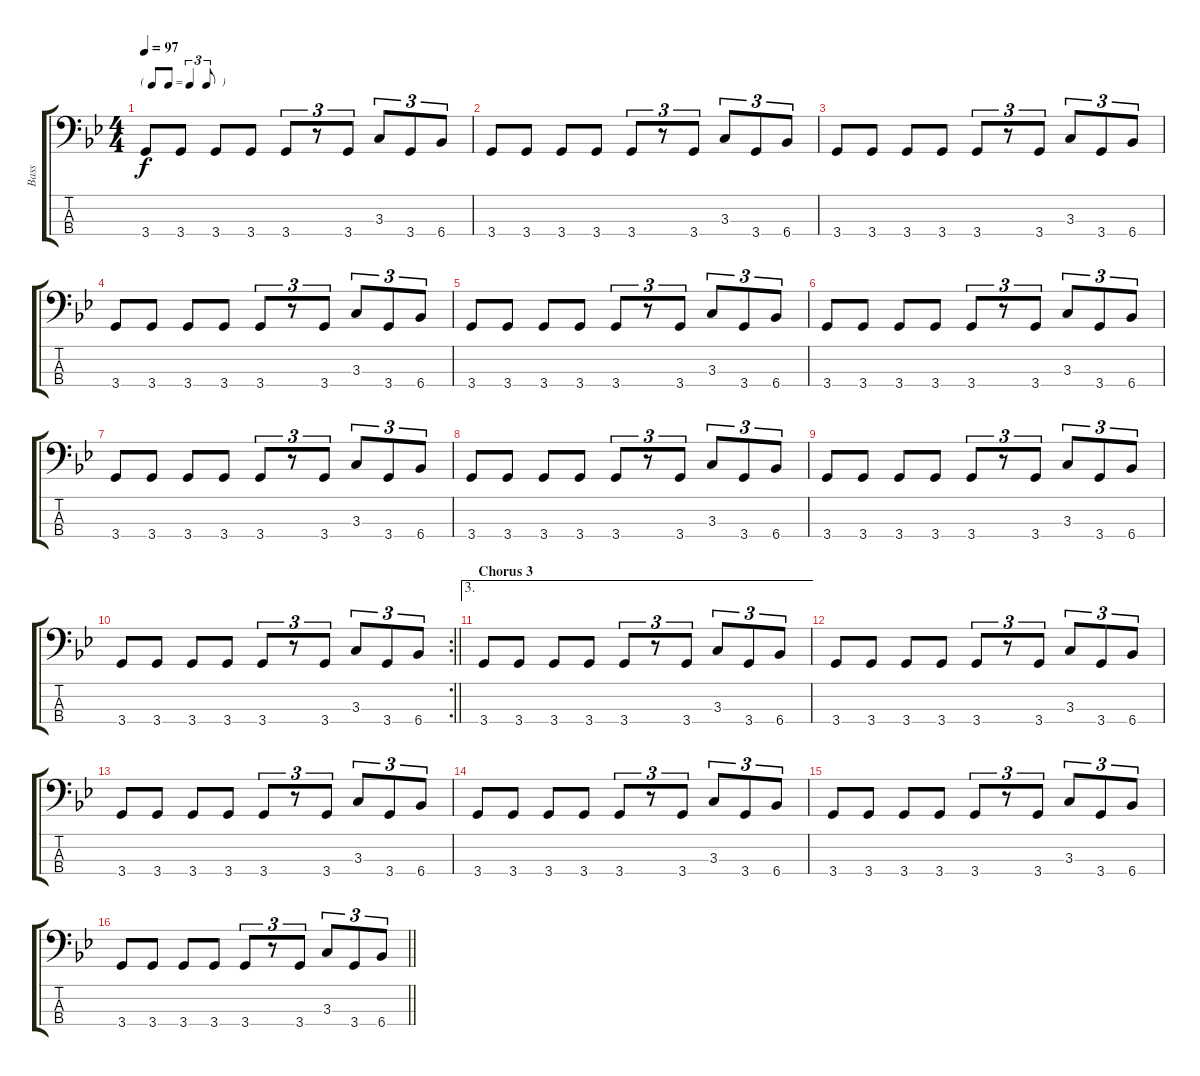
\track ("Bass" "Bass") {instrument electricbassfinger}
\staff {score tabs}
\tuning (G2 D2 A1 E1) {hide}
\ts (4 4)
\tf triplet8th
\tempo 97
\clef f4
\ks bb
3.4.8{dy f} 3.4.8 3.4.8 3.4.8 3.4.8{tu (3 2)} r.8{tu (3 2)} 3.4.8{tu (3 2)} 3.3.8{tu (3 2)} 3.4.8{tu (3 2)} 6.4.8{tu (3 2)} |
3.4.8 3.4.8 3.4.8 3.4.8 3.4.8{tu (3 2)} r.8{tu (3 2)} 3.4.8{tu (3 2)} 3.3.8{tu (3 2)} 3.4.8{tu (3 2)} 6.4.8{tu (3 2)} |
3.4.8 3.4.8 3.4.8 3.4.8 3.4.8{tu (3 2)} r.8{tu (3 2)} 3.4.8{tu (3 2)} 3.3.8{tu (3 2)} 3.4.8{tu (3 2)} 6.4.8{tu (3 2)} |
3.4.8 3.4.8 3.4.8 3.4.8 3.4.8{tu (3 2)} r.8{tu (3 2)} 3.4.8{tu (3 2)} 3.3.8{tu (3 2)} 3.4.8{tu (3 2)} 6.4.8{tu (3 2)} |
3.4.8 3.4.8 3.4.8 3.4.8 3.4.8{tu (3 2)} r.8{tu (3 2)} 3.4.8{tu (3 2)} 3.3.8{tu (3 2)} 3.4.8{tu (3 2)} 6.4.8{tu (3 2)} |
3.4.8 3.4.8 3.4.8 3.4.8 3.4.8{tu (3 2)} r.8{tu (3 2)} 3.4.8{tu (3 2)} 3.3.8{tu (3 2)} 3.4.8{tu (3 2)} 6.4.8{tu (3 2)} |
3.4.8 3.4.8 3.4.8 3.4.8 3.4.8{tu (3 2)} r.8{tu (3 2)} 3.4.8{tu (3 2)} 3.3.8{tu (3 2)} 3.4.8{tu (3 2)} 6.4.8{tu (3 2)} |
3.4.8 3.4.8 3.4.8 3.4.8 3.4.8{tu (3 2)} r.8{tu (3 2)} 3.4.8{tu (3 2)} 3.3.8{tu (3 2)} 3.4.8{tu (3 2)} 6.4.8{tu (3 2)} |
3.4.8 3.4.8 3.4.8 3.4.8 3.4.8{tu (3 2)} r.8{tu (3 2)} 3.4.8{tu (3 2)} 3.3.8{tu (3 2)} 3.4.8{tu (3 2)} 6.4.8{tu (3 2)} |
\rc 2
\barLineRight lightlight
3.4.8 3.4.8 3.4.8 3.4.8 3.4.8{tu (3 2)} r.8{tu (3 2)} 3.4.8{tu (3 2)} 3.3.8{tu (3 2)} 3.4.8{tu (3 2)} 6.4.8{tu (3 2)} |
\ae 3
\section ("" "Chorus 3")
3.4.8 3.4.8 3.4.8 3.4.8 3.4.8{tu (3 2)} r.8{tu (3 2)} 3.4.8{tu (3 2)} 3.3.8{tu (3 2)} 3.4.8{tu (3 2)} 6.4.8{tu (3 2)} |
3.4.8 3.4.8 3.4.8 3.4.8 3.4.8{tu (3 2)} r.8{tu (3 2)} 3.4.8{tu (3 2)} 3.3.8{tu (3 2)} 3.4.8{tu (3 2)} 6.4.8{tu (3 2)} |
3.4.8 3.4.8 3.4.8 3.4.8 3.4.8{tu (3 2)} r.8{tu (3 2)} 3.4.8{tu (3 2)} 3.3.8{tu (3 2)} 3.4.8{tu (3 2)} 6.4.8{tu (3 2)} |
3.4.8 3.4.8 3.4.8 3.4.8 3.4.8{tu (3 2)} r.8{tu (3 2)} 3.4.8{tu (3 2)} 3.3.8{tu (3 2)} 3.4.8{tu (3 2)} 6.4.8{tu (3 2)} |
3.4.8 3.4.8 3.4.8 3.4.8 3.4.8{tu (3 2)} r.8{tu (3 2)} 3.4.8{tu (3 2)} 3.3.8{tu (3 2)} 3.4.8{tu (3 2)} 6.4.8{tu (3 2)} |
\barLineRight lightlight
3.4.8 3.4.8 3.4.8 3.4.8 3.4.8{tu (3 2)} r.8{tu (3 2)} 3.4.8{tu (3 2)} 3.3.8{tu (3 2)} 3.4.8{tu (3 2)} 6.4.8{tu (3 2)}
